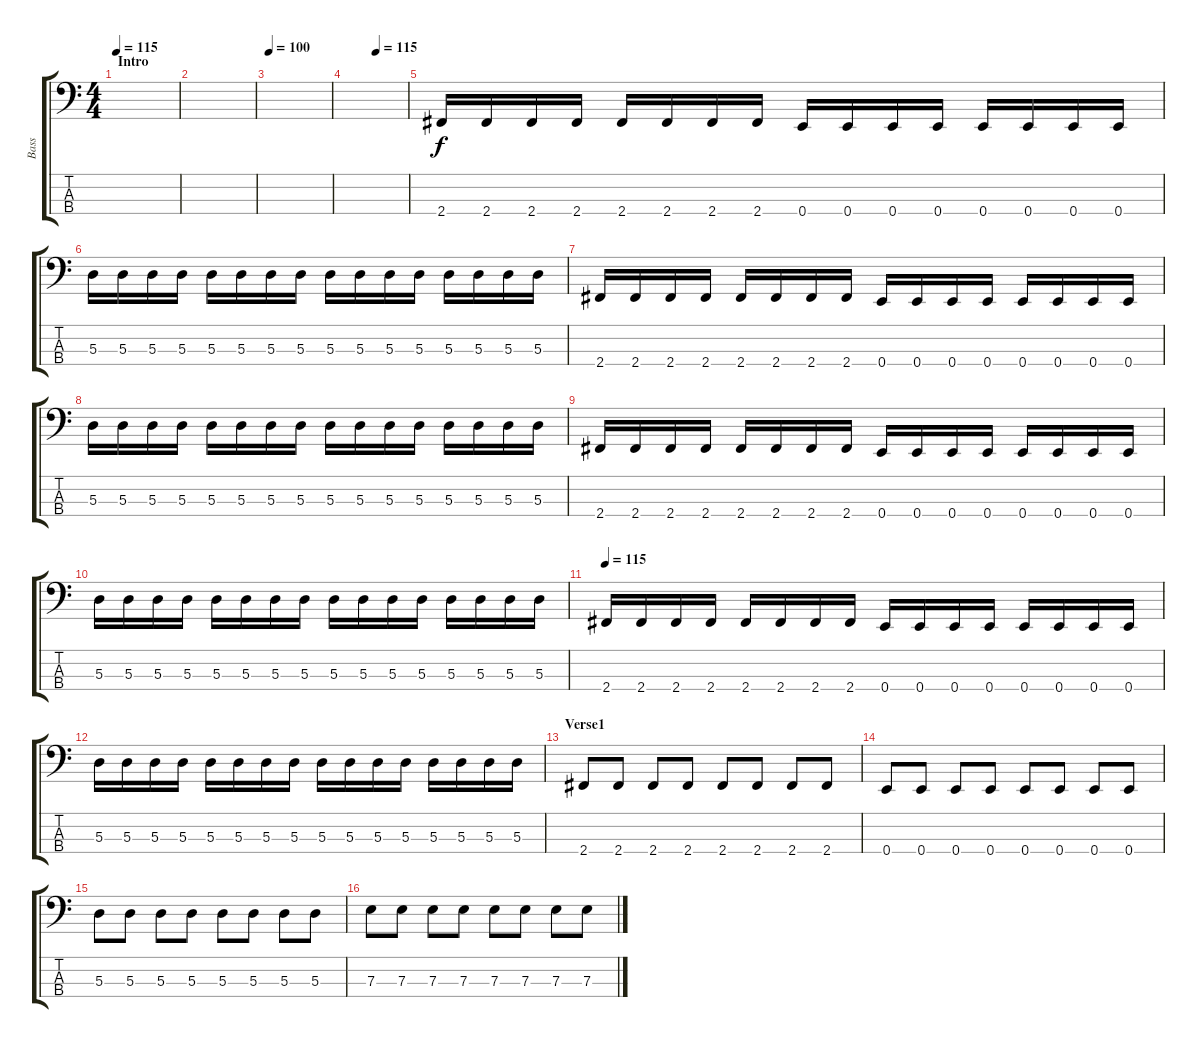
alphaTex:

\track ("Bass" "Bass") {instrument electricbasspick}
\staff {score tabs}
\tuning (G2 D2 A1 E1) {hide}
\ts (4 4)
\section ("" "Intro")
\tempo 115
\tempo 100
\tempo 115
\clef f4
\ks c
|
|
\tempo 100
|
\tempo (115 0.5)
|
2.4.16 2.4.16 2.4.16 2.4.16 2.4.16 2.4.16 2.4.16 2.4.16 0.4.16 0.4.16 0.4.16 0.4.16 0.4.16 0.4.16 0.4.16 0.4.16 |
5.3.16 5.3.16 5.3.16 5.3.16 5.3.16 5.3.16 5.3.16 5.3.16 5.3.16 5.3.16 5.3.16 5.3.16 5.3.16 5.3.16 5.3.16 5.3.16 |
2.4.16 2.4.16 2.4.16 2.4.16 2.4.16 2.4.16 2.4.16 2.4.16 0.4.16 0.4.16 0.4.16 0.4.16 0.4.16 0.4.16 0.4.16 0.4.16 |
5.3.16 5.3.16 5.3.16 5.3.16 5.3.16 5.3.16 5.3.16 5.3.16 5.3.16 5.3.16 5.3.16 5.3.16 5.3.16 5.3.16 5.3.16 5.3.16 |
2.4.16 2.4.16 2.4.16 2.4.16 2.4.16 2.4.16 2.4.16 2.4.16 0.4.16 0.4.16 0.4.16 0.4.16 0.4.16 0.4.16 0.4.16 0.4.16 |
5.3.16 5.3.16 5.3.16 5.3.16 5.3.16 5.3.16 5.3.16 5.3.16 5.3.16 5.3.16 5.3.16 5.3.16 5.3.16 5.3.16 5.3.16 5.3.16 |
\tempo 115
2.4.16 2.4.16 2.4.16 2.4.16 2.4.16 2.4.16 2.4.16 2.4.16 0.4.16 0.4.16 0.4.16 0.4.16 0.4.16 0.4.16 0.4.16 0.4.16 |
5.3.16 5.3.16 5.3.16 5.3.16 5.3.16 5.3.16 5.3.16 5.3.16 5.3.16 5.3.16 5.3.16 5.3.16 5.3.16 5.3.16 5.3.16 5.3.16 |
\section ("" "Verse1")
2.4.8 2.4.8 2.4.8 2.4.8 2.4.8 2.4.8 2.4.8 2.4.8 |
0.4.8 0.4.8 0.4.8 0.4.8 0.4.8 0.4.8 0.4.8 0.4.8 |
5.3.8 5.3.8 5.3.8 5.3.8 5.3.8 5.3.8 5.3.8 5.3.8 |
7.3.8 7.3.8 7.3.8 7.3.8 7.3.8 7.3.8 7.3.8 7.3.8
